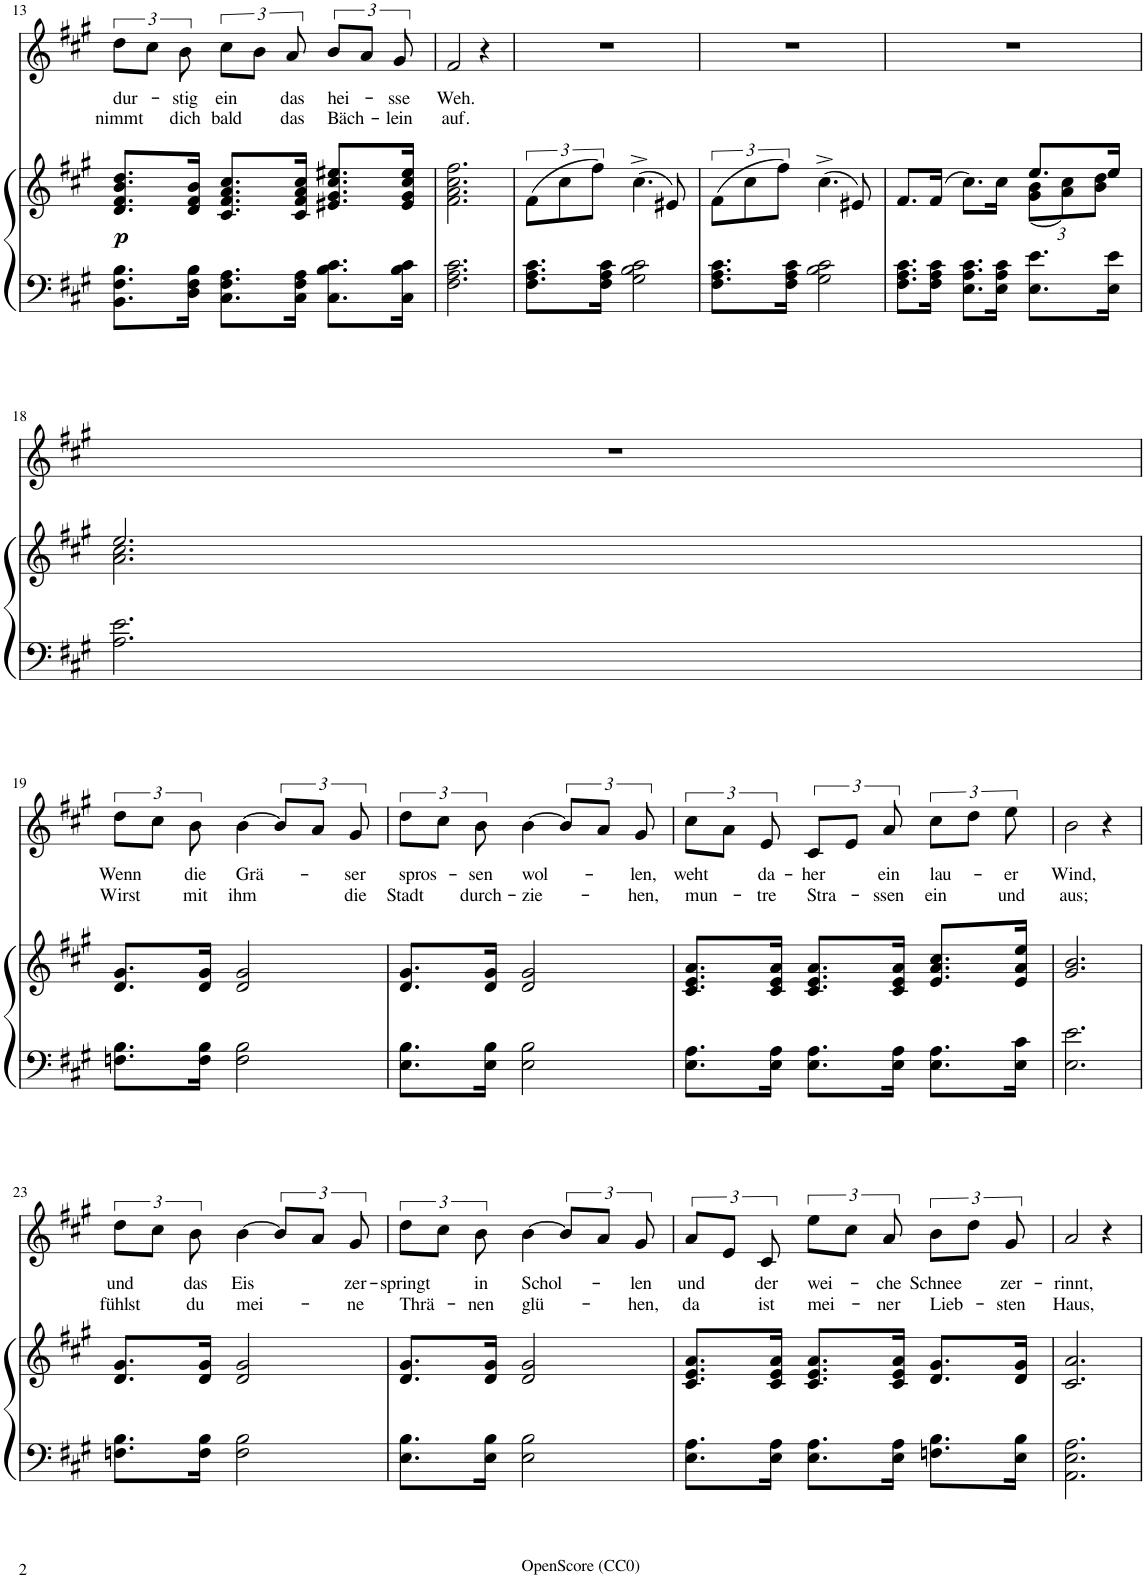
**kern	**kern	**dynam	**kern	**text	**text
*part2	*part2	*part2	*part1	*part1	*part1
*staff3	*staff2	*staff2/3	*staff1	*staff1	*staff1
*I"Pianoforte	*	*	*I"Singstimme Voice	*	*
*I'Pno	*	*	*	*	*
!!LO:PB:g=z
*clefF4	*clefG2	*	*clefG2	*	*
*k[f#c#g#]	*k[f#c#g#]	*	*k[f#c#g#]	*	*
*M3/4	*M3/4	*	*M3/4	*	*
=13	=13	=13	=13	=13	=13
!	!	!LO:DY:a=2	!	!LO:LY:b	!LO:LY:b
8.BB\ 8.F#\ 8.B\L	8.d/ 8.f#/ 8.b/ 8.dd/L	p	12dd\L	dur-	nimmt
.	.	.	12cc#\J	.	.
!	!	!	!	!LO:LY:b	!LO:LY:b
.	.	.	12b\	-stig	dich
16D\ 16F#\ 16B\Jk	16d/ 16f#/ 16b/Jk	.	.	.	.
!	!	!	!	!LO:LY:b	!LO:LY:b
8.C#\ 8.F#\ 8.A\L	8.c#/ 8.f#/ 8.a/ 8.cc#/L	.	12cc#\L	ein	bald
.	.	.	12b\J	.	.
!	!	!	!	!LO:LY:b	!LO:LY:b
.	.	.	12a/	-das	das
16C#\ 16F#\ 16A\Jk	16c#/ 16f#/ 16a/ 16cc#/Jk	.	.	.	.
!	!	!	!	!LO:LY:b	!LO:LY:b
8.C#\ 8.B\ 8.c#\L	8.e#X/ 8.g#/ 8.cc#/ 8.ee#X/L	.	12b/L	hei-	Bäch-
.	.	.	12a/J	.	.
!	!	!	!	!LO:LY:b	!LO:LY:b
.	.	.	12g#/	-sse	-lein
16C#\ 16B\ 16c#\Jk	16e#/ 16g#/ 16cc#/ 16ee#/Jk	.	.	.	.
=14	=14	=14	=14	=14	=14
!	!	!	!	!LO:LY:b	!LO:LY:b
2.F#\ 2.A\ 2.c#\	2.f#\ 2.a\ 2.cc#\ 2.ff#\	.	2f#/	Weh.	auf.
.	.	.	4r	.	.
=15	=15	=15	=15	=15	=15
8.F#\ 8.A\ 8.c#\L	(12f#\L	.	2.r	.	.
.	12cc#\	.	.	.	.
.	12ff#\J)	.	.	.	.
16F#\ 16A\ 16c#\Jk	.	.	.	.	.
2G#\ 2B\ 2c#\	(4.cc#^\	.	.	.	.
.	8e#X/)	.	.	.	.
=16	=16	=16	=16	=16	=16
8.F#\ 8.A\ 8.c#\L	(12f#\L	.	2.r	.	.
.	12cc#\	.	.	.	.
.	12ff#\J)	.	.	.	.
16F#\ 16A\ 16c#\Jk	.	.	.	.	.
2G#\ 2B\ 2c#\	(4.cc#^\	.	.	.	.
.	8e#X/)	.	.	.	.
=17	=17	=17	=17	=17	=17
*	*^	*	*	*	*
8.F#\ 8.A\ 8.c#\L	8.f#/L	2ryy	.	2.r	.	.
16F#\ 16A\ 16c#\Jk	(16f#/Jk	.	.	.	.	.
8.E\ 8.A\ 8.c#\L	8.cc#\L)	.	.	.	.	.
16E\ 16A\ 16c#\Jk	16cc#\Jk	.	.	.	.	.
*	*	*Xbrackettup	*	*	*	*
8.E\ 8.e\L	8.ee/L	(12g#\ 12b\L	.	.	.	.
.	.	12a\ 12cc#\)	.	.	.	.
.	.	12b\ 12dd\J	.	.	.	.
16E\ 16e\Jk	16ee/Jk	.	.	.	.	.
!!LO:LB:g=z
=18	=18	=18	=18	=18	=18	=18
2.A\ 2.e\	2.ee/	2.a\ 2.cc#\	.	2.r	.	.
!!LO:LB:g=z
=19	=19	=19	=19	=19	=19	=19
!	!	!	!	!	!LO:LY:b	!LO:LY:b
*	*v	*v	*	*	*	*
8.Fn\ 8.B\L	8.d/ 8.g#/L	.	12dd\L	Wenn	Wirst
.	.	.	12cc#\J	.	.
!	!	!	!	!LO:LY:b	!LO:LY:b
.	.	.	12b\	die	mit
16F\ 16B\Jk	16d/ 16g#/Jk	.	.	.	.
!	!	!	!	!LO:LY:b	!LO:LY:b
2F\ 2B\	2d/ 2g#/	.	[4b\	Grä-	ihm
.	.	.	12b/L]	.	.
.	.	.	12a/J	.	.
!	!	!	!	!LO:LY:b	!LO:LY:b
.	.	.	12g#/	-ser	die
=20	=20	=20	=20	=20	=20
!	!	!	!	!LO:LY:b	!LO:LY:b
8.E\ 8.B\L	8.d/ 8.g#/L	.	12dd\L	spros-	Stadt
.	.	.	12cc#\J	.	.
!	!	!	!	!LO:LY:b	!LO:LY:b
.	.	.	12b\	-sen	durch-
16E\ 16B\Jk	16d/ 16g#/Jk	.	.	.	.
!	!	!	!	!LO:LY:b	!LO:LY:b
2E\ 2B\	2d/ 2g#/	.	[4b\	wol-	-zie-
.	.	.	12b/L]	.	.
.	.	.	12a/J	.	.
!	!	!	!	!LO:LY:b	!LO:LY:b
.	.	.	12g#/	-len,	hen,
=21	=21	=21	=21	=21	=21
!	!	!	!	!LO:LY:b	!LO:LY:b
8.E\ 8.A\L	8.c#/ 8.e/ 8.a/L	.	12cc#\L	weht	mun-
.	.	.	12a\J	.	.
!	!	!	!	!LO:LY:b	!LO:LY:b
.	.	.	12e/	da-	-tre
16E\ 16A\Jk	16c#/ 16e/ 16a/Jk	.	.	.	.
!	!	!	!	!LO:LY:b	!LO:LY:b
8.E\ 8.A\L	8.c#/ 8.e/ 8.a/L	.	12c#/L	-her	Stra-
.	.	.	12e/J	.	.
!	!	!	!	!LO:LY:b	!LO:LY:b
.	.	.	12a/	-ein	-ssen
16E\ 16A\Jk	16c#/ 16e/ 16a/Jk	.	.	.	.
!	!	!	!	!LO:LY:b	!LO:LY:b
8.E\ 8.A\L	8.e/ 8.a/ 8.cc#/L	.	12cc#\L	lau-	ein
.	.	.	12dd\J	.	.
!	!	!	!	!LO:LY:b	!LO:LY:b
.	.	.	12ee\	-er	und
16E\ 16c#\Jk	16e/ 16a/ 16ee/Jk	.	.	.	.
=22	=22	=22	=22	=22	=22
!	!	!	!	!LO:LY:b	!LO:LY:b
2.E\ 2.e\	2.g#/ 2.b/	.	2b\	Wind,	aus;
.	.	.	4r	.	.
!!LO:LB:g=z
=23	=23	=23	=23	=23	=23
!	!	!	!	!LO:LY:b	!LO:LY:b
8.Fn\ 8.B\L	8.d/ 8.g#/L	.	12dd\L	und	fühlst
.	.	.	12cc#\J	.	.
!	!	!	!	!LO:LY:b	!LO:LY:b
.	.	.	12b\	das	du
16F\ 16B\Jk	16d/ 16g#/Jk	.	.	.	.
!	!	!	!	!LO:LY:b	!LO:LY:b
2F\ 2B\	2d/ 2g#/	.	[4b\	Eis	mei-
.	.	.	12b/L]	.	.
.	.	.	12a/J	.	.
!	!	!	!	!LO:LY:b	!LO:LY:b
.	.	.	12g#/	zer-	-ne
=24	=24	=24	=24	=24	=24
!	!	!	!	!LO:LY:b	!LO:LY:b
8.E\ 8.B\L	8.d/ 8.g#/L	.	12dd\L	-springt	Thrä-
.	.	.	12cc#\J	.	.
!	!	!	!	!LO:LY:b	!LO:LY:b
.	.	.	12b\	in	-nen
16E\ 16B\Jk	16d/ 16g#/Jk	.	.	.	.
!	!	!	!	!LO:LY:b	!LO:LY:b
2E\ 2B\	2d/ 2g#/	.	[4b\	Schol-	glü-
.	.	.	12b/L]	.	.
.	.	.	12a/J	.	.
!	!	!	!	!LO:LY:b	!LO:LY:b
.	.	.	12g#/	-len	-hen,
=25	=25	=25	=25	=25	=25
!	!	!	!	!LO:LY:b	!LO:LY:b
8.E\ 8.A\L	8.c#/ 8.e/ 8.a/L	.	12a/L	und	da
.	.	.	12e/J	.	.
!	!	!	!	!LO:LY:b	!LO:LY:b
.	.	.	12c#/	der	ist
16E\ 16A\Jk	16c#/ 16e/ 16a/Jk	.	.	.	.
!	!	!	!	!LO:LY:b	!LO:LY:b
8.E\ 8.A\L	8.c#/ 8.e/ 8.a/L	.	12ee\L	wei-	mei-
.	.	.	12cc#\J	.	.
!	!	!	!	!LO:LY:b	!LO:LY:b
.	.	.	12a/	-che	-ner
16E\ 16A\Jk	16c#/ 16e/ 16a/Jk	.	.	.	.
!	!	!	!	!LO:LY:b	!LO:LY:b
8.Fn\ 8.B\L	8.d/ 8.g#/L	.	12b\L	Schnee	Lieb-
.	.	.	12dd\J	.	.
!	!	!	!	!LO:LY:b	!LO:LY:b
.	.	.	12g#/	zer-	-sten
16E\ 16B\Jk	16d/ 16g#/Jk	.	.	.	.
=26	=26	=26	=26	=26	=26
!	!	!	!	!LO:LY:b	!LO:LY:b
2.AA\ 2.E\ 2.A\	2.c#/ 2.a/	.	2a/	-rinnt,	Haus,
.	.	.	4r	.	.
=	=	=	=	=	=
*-	*-	*-	*-	*-	*-
